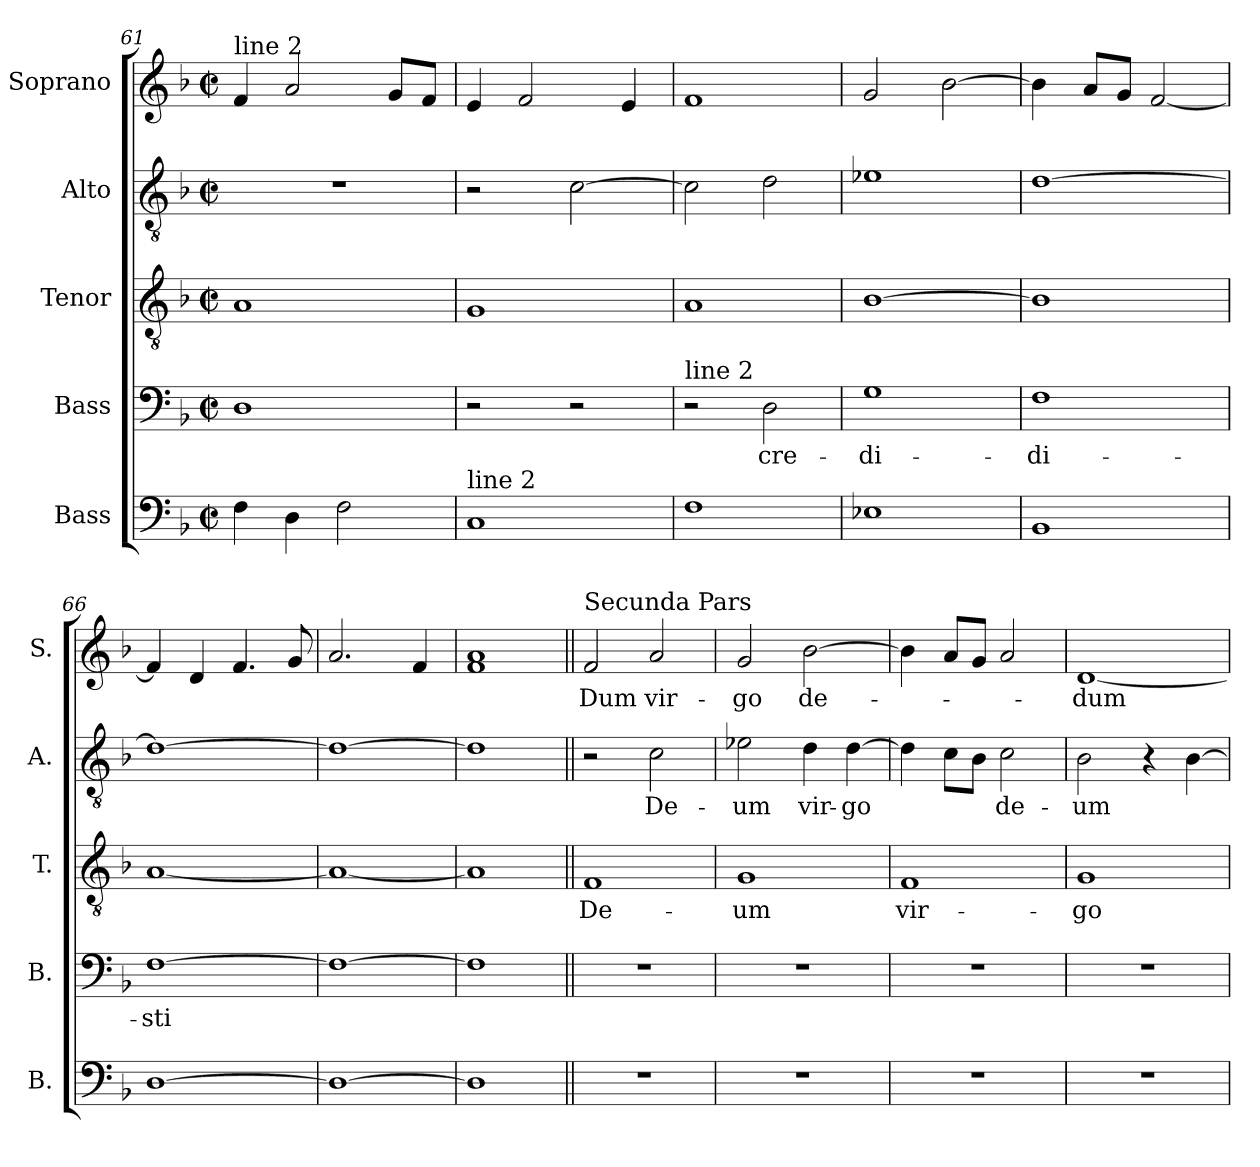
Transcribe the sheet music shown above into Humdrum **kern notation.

**kern	**kern	**text	**kern	**text	**kern	**text	**kern	**text
*part5	*part4	*part4	*part3	*part3	*part2	*part2	*part1	*part1
*staff5	*staff4	*staff4	*staff3	*staff3	*staff2	*staff2	*staff1	*staff1
*I"Bass	*I"Bass	*	*I"Tenor	*	*I"Alto	*	*I"Soprano	*
*I'B.	*I'B.	*	*I'T.	*	*I'A.	*	*I'S.	*
*clefF4	*clefF4	*	*clefGv2	*	*clefGv2	*	*clefG2	*
*k[b-]	*k[b-]	*	*k[b-]	*	*k[b-]	*	*k[b-]	*
*M2/2	*M2/2	*	*M2/2	*	*M2/2	*	*M2/2	*
*met(c|)	*met(c|)	*	*met(c|)	*	*met(c|)	*	*met(c|)	*
=61	=61	=61	=61	=61	=61	=61	=61	=61
!	!	!	!	!	!	!	!LO:TX:a:t=line 2	!
4F\	1D	.	1A	.	1r	.	4f/	.
4D\	.	.	.	.	.	.	2a/	.
2F\	.	.	.	.	.	.	.	.
.	.	.	.	.	.	.	8gL	.
.	.	.	.	.	.	.	8fJ	.
=62	=62	=62	=62	=62	=62	=62	=62	=62
!LO:TX:a:t=line 2	!	!	!	!	!	!	!	!
1C	2r	.	1G	.	2r	.	4e/	.
.	.	.	.	.	.	.	2f/	.
.	2r	.	.	.	[2c\	.	.	.
.	.	.	.	.	.	.	4e/	.
=63	=63	=63	=63	=63	=63	=63	=63	=63
!	!LO:TX:a:t=line 2	!	!	!	!	!	!	!
1F	2r	.	1A	.	2c\]	.	1f	.
!	!	!LO:LY:b	!	!	!	!	!	!
.	2D\	cre-	.	.	2d\	.	.	.
=64	=64	=64	=64	=64	=64	=64	=64	=64
!	!	!LO:LY:b	!	!	!	!	!	!
1E-X	1G	-di-	[1B-	.	1e-X	.	2g/	.
.	.	.	.	.	.	.	[2b-\	.
!!LO:LB:g=z
=65	=65	=65	=65	=65	=65	=65	=65	=65
!	!	!LO:LY:b	!	!	!	!	!	!
1BB-	1F	-di-	1B-]	.	[1d	.	4b-\]	.
.	.	.	.	.	.	.	8aL	.
.	.	.	.	.	.	.	8gJ	.
.	.	.	.	.	.	.	[2f/	.
!!LO:PB:g=z
=66	=66	=66	=66	=66	=66	=66	=66	=66
!	!	!LO:LY:b	!	!	!	!	!	!
[1D	[1F	-sti	[1A	.	1d_	.	4f/]	.
.	.	.	.	.	.	.	4d/	.
.	.	.	.	.	.	.	4.f/	.
.	.	.	.	.	.	.	8g/	.
=67	=67	=67	=67	=67	=67	=67	=67	=67
1D_	1F_	.	1A_	.	1d_	.	2.a/	.
.	.	.	.	.	.	.	4f/	.
=68	=68	=68	=68	=68	=68	=68	=68	=68
1D]	1F]	.	1A]	.	1d]	.	1f 1a	.
=69||	=69||	=69||	=69||	=69||	=69||	=69||	=69||	=69||
!	!	!	!	!	!	!	!LO:TX:a:t=Secunda Pars	!
!	!	!	!	!LO:LY:b	!	!	!	!LO:LY:b
1r	1r	.	1F	De-	2r	.	2f/	Dum
!	!	!	!	!	!	!LO:LY:b	!	!LO:LY:b
.	.	.	.	.	2c\	De-	2a/	vir-
=70	=70	=70	=70	=70	=70	=70	=70	=70
!	!	!	!	!LO:LY:b	!	!LO:LY:b	!	!LO:LY:b
1r	1r	.	1G	-um	2e-X\	-um	2g/	-go
!	!	!	!	!	!	!LO:LY:b	!	!LO:LY:b
.	.	.	.	.	4d\	vir-	[2b-\	de-
!	!	!	!	!	!	!LO:LY:b	!	!
.	.	.	.	.	[4d\	-go	.	.
=71	=71	=71	=71	=71	=71	=71	=71	=71
!	!	!	!	!LO:LY:b	!	!	!	!
1r	1r	.	1F	vir-	4d\]	.	4b-\]	.
.	.	.	.	.	8cL	.	8aL	.
.	.	.	.	.	8B-J	.	8gJ	.
!	!	!	!	!	!	!LO:LY:b	!	!
.	.	.	.	.	2c\	de-	2a/	.
=72	=72	=72	=72	=72	=72	=72	=72	=72
!	!	!	!	!LO:LY:b	!	!LO:LY:b	!	!LO:LY:b
1r	1r	.	1G	-go	2B-\	-um	[1d	-dum
.	.	.	.	.	4r	.	.	.
.	.	.	.	.	[4B-\	.	.	.
=	=	=	=	=	=	=	=	=
*-	*-	*-	*-	*-	*-	*-	*-	*-
